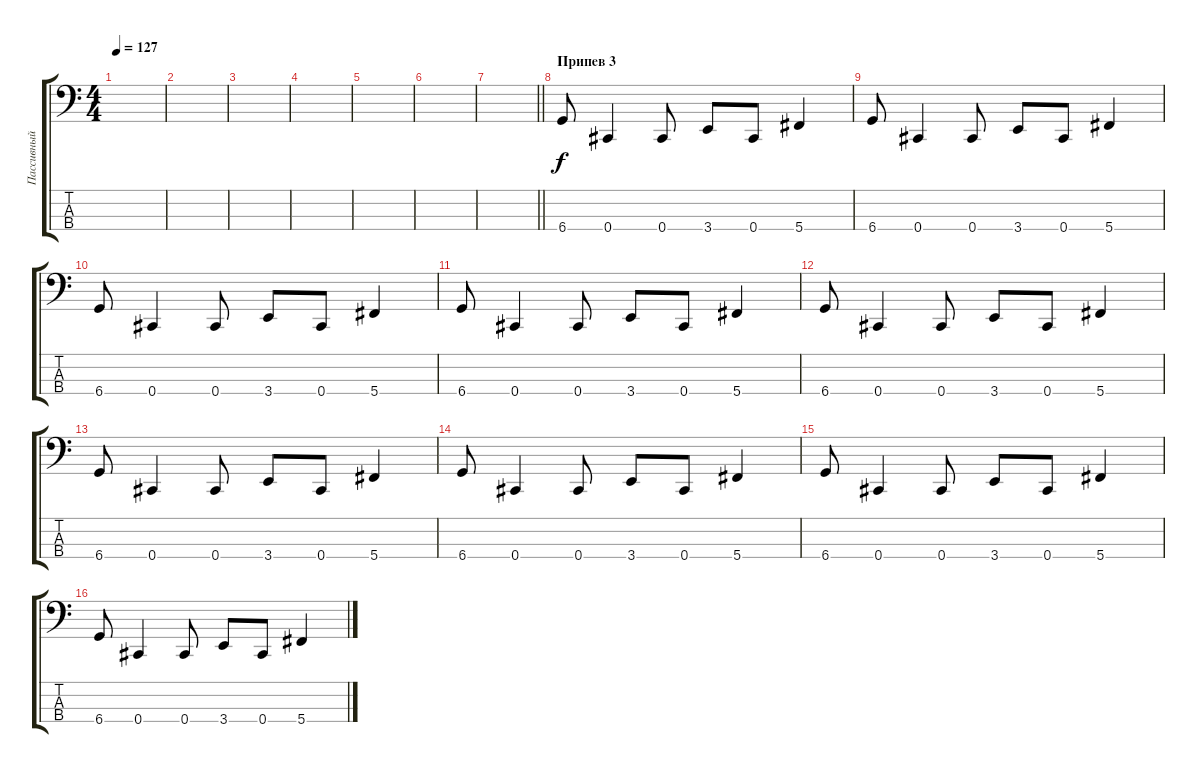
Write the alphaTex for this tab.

\track ("Пассивный" "Пассивный") {instrument electricbassfinger}
\staff {score tabs}
\tuning (Gb2 Db2 Ab1 Db1) {hide}
\ts (4 4)
\tempo 127
\clef f4
\ks c
|
|
|
|
|
|
\barLineRight lightlight
|
\section ("" "Припев 3")
6.4.8 0.4.4 0.4.8 3.4.8 0.4.8 5.4.4 |
6.4.8 0.4.4 0.4.8 3.4.8 0.4.8 5.4.4 |
6.4.8 0.4.4 0.4.8 3.4.8 0.4.8 5.4.4 |
6.4.8 0.4.4 0.4.8 3.4.8 0.4.8 5.4.4 |
6.4.8 0.4.4 0.4.8 3.4.8 0.4.8 5.4.4 |
6.4.8 0.4.4 0.4.8 3.4.8 0.4.8 5.4.4 |
6.4.8 0.4.4 0.4.8 3.4.8 0.4.8 5.4.4 |
6.4.8 0.4.4 0.4.8 3.4.8 0.4.8 5.4.4 |
6.4.8 0.4.4 0.4.8 3.4.8 0.4.8 5.4.4
